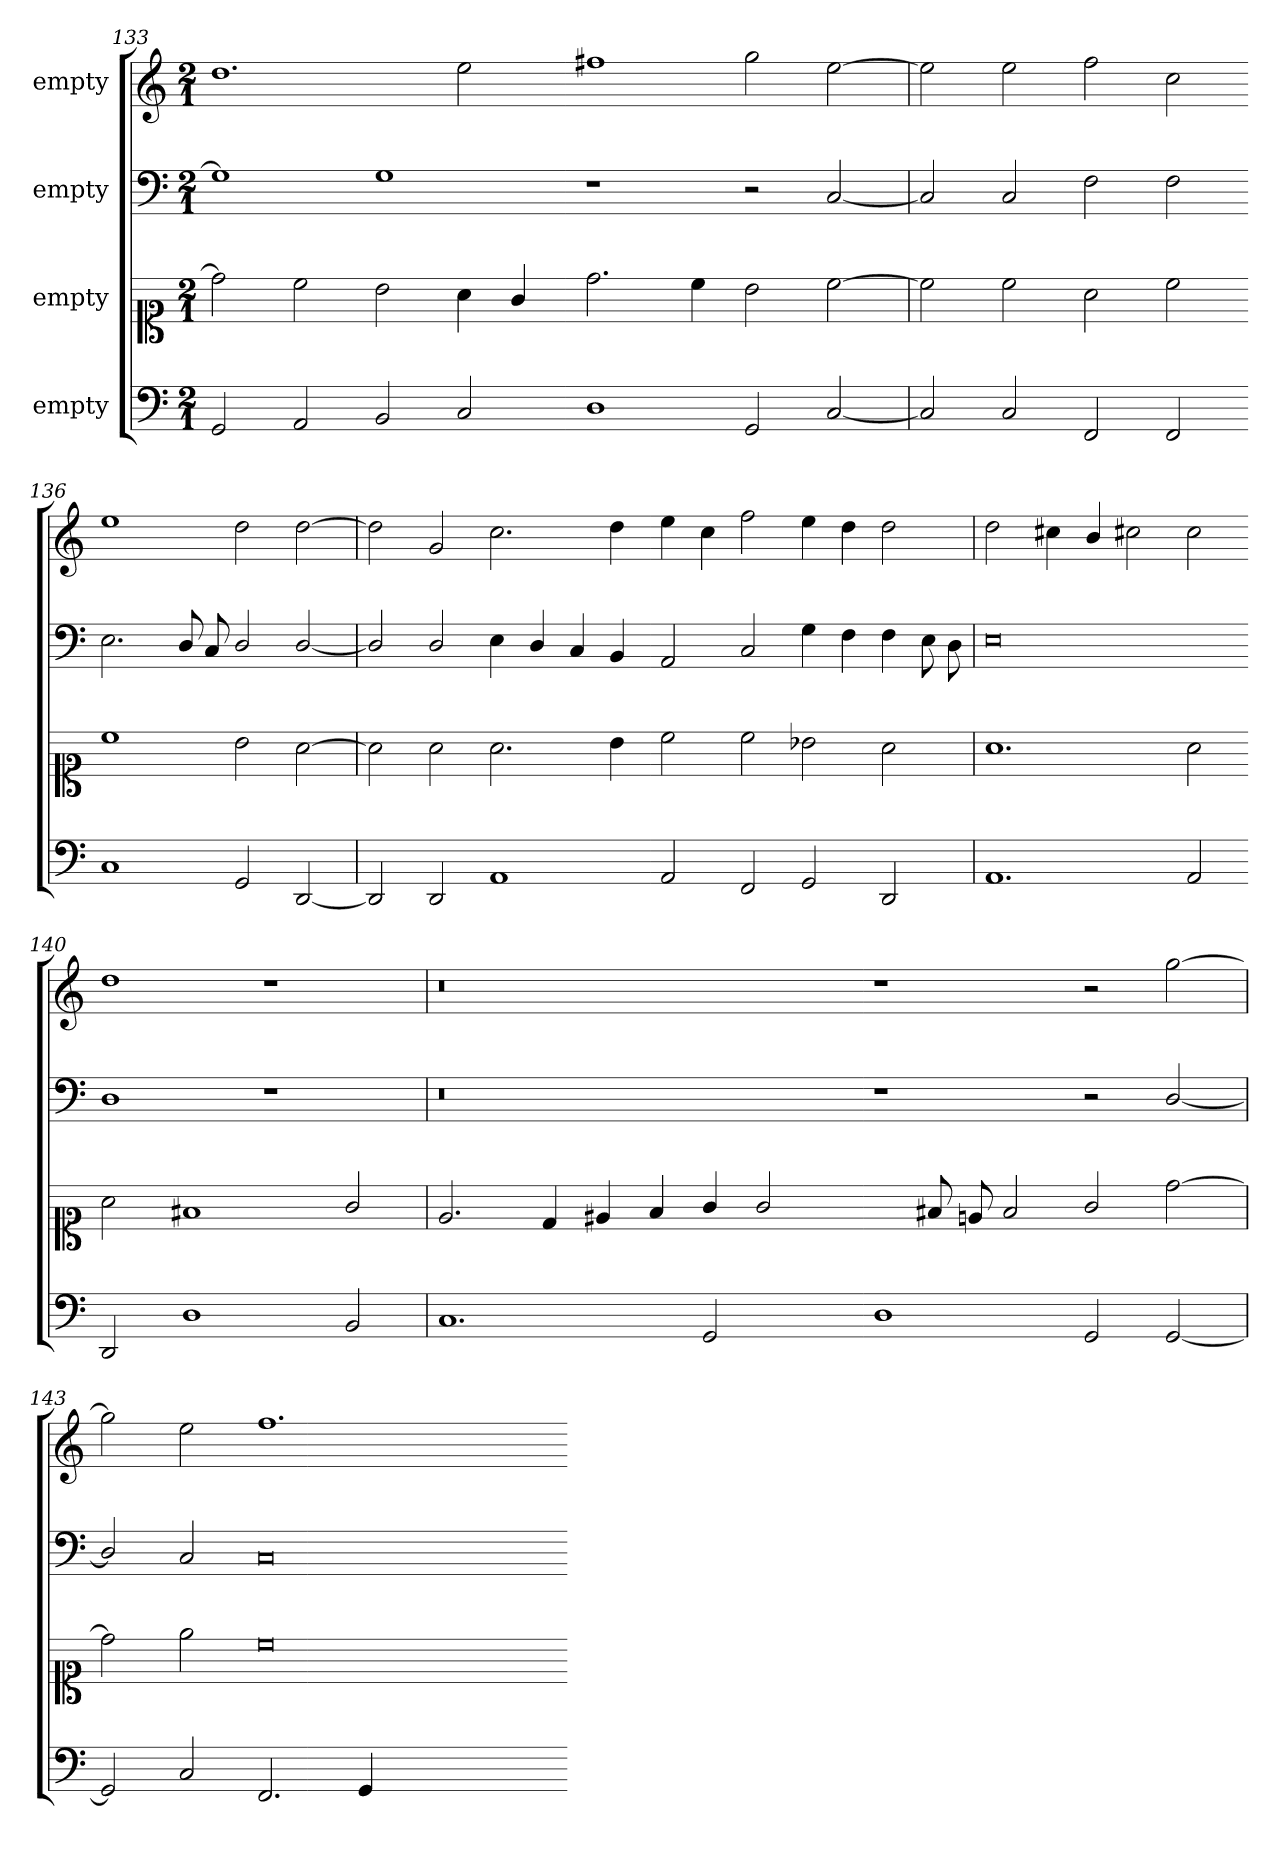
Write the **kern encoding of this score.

**kern	**kern	**kern	**kern
*part4	*part3	*part2	*part1
*staff4	*staff3	*staff2	*staff1
*I"empty	*I"empty	*I"empty	*I"empty
*clefF4	*clefC1	*clefF4	*clefG2
*k[]	*k[]	*k[]	*k[]
*M2/1	*M2/1	*M2/1	*M2/1
=133	=133	=133	=133
2GG/	2dd\]	1G]	1.dd
2AA/	2cc\	.	.
2BB/	2b\	1G	.
2C/	4a\	.	2ee\
.	4g/	.	.
=134-	=134-	=134-	=134-
1D	2.dd\	1r	1ff#X
.	4cc\	.	.
2GG/	2b\	2r	2gg\
[2C/	[2cc\	[2C/	[2ee\
=135	=135	=135	=135
2C/]	2cc\]	2C/]	2ee\]
2C/	2cc\	2C/	2ee\
2FF/	2a\	2F\	2ff\
2FF/	2cc\	2F\	2cc\
=136-	=136-	=136-	=136-
1C	1cc	2.E\	1ee
.	.	8D/	.
.	.	8C/	.
2GG/	2b\	2D/	2dd\
[2DD/	[2a\	[2D/	[2dd\
=137	=137	=137	=137
2DD/]	2a\]	2D/]	2dd\]
2DD/	2a\	2D/	2g/
1AA	2.a\	4E\	2.cc\
.	.	4D/	.
.	.	4C/	.
.	4b\	4BB/	4dd\
=138-	=138-	=138-	=138-
2AA/	2cc\	2AA/	4ee\
.	.	.	4cc\
2FF/	2cc\	2C/	2ff\
2GG/	2b-X\	4G\	4ee\
.	.	4F\	4dd\
2DD/	2a\	4F\	2dd\
.	.	8E\	.
.	.	8D\	.
=139	=139	=139	=139
1.AA	1.a	0E	2dd\
.	.	.	4cc#X\
.	.	.	4b/
.	.	.	2cc#X\
2AA/	2a\	.	2cc#\
=140-	=140-	=140-	=140-
2DD/	2a\	1D	1dd
1D	1f#X	.	.
.	.	1r	1r
2BB/	2g/	.	.
=141	=141	=141	=141
1.C	2.e/	0r	0r
.	4d/	.	.
.	4e#X/	.	.
.	4f/	.	.
2GG/	4g/	.	.
.	2g/	.	.
4ryy	.	4ryy	4ryy
=142-	=142-	=142-	=142-
1D	4ryy	1r	1r
.	8f#X/	.	.
.	8en/	.	.
.	2f#/	.	.
2GG/	2g/	2r	2r
[2GG/	[2dd\	[2D/	[2gg\
=143	=143	=143	=143
2GG/]	2dd\]	2D/]	2gg\]
2C/	2ee\	2C/	2ee\
2.FF/	0cc	0C	1.ff
4GG/	.	.	.
1ryy	.	.	.
.	.	.	2ryy
=-	=-	=-	=-
*-	*-	*-	*-
